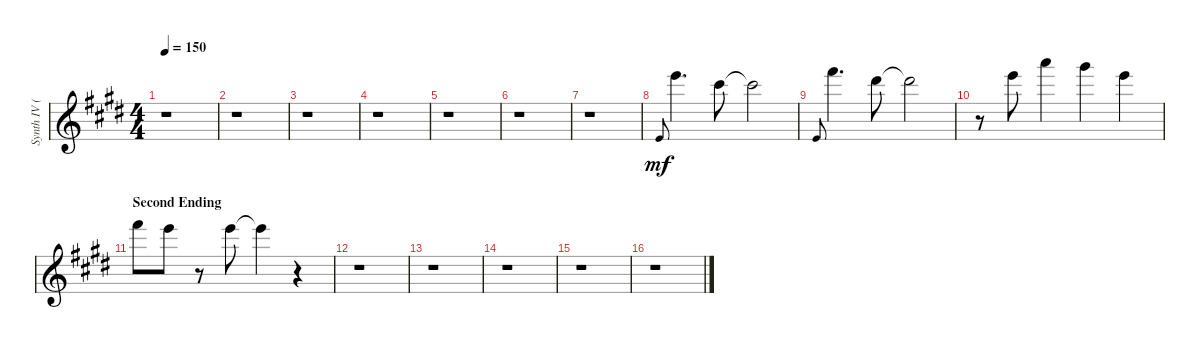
\track ("Synth IV (Glock)" "Synth IV (") {instrument glockenspiel}
\staff {score}
\tuning (E4 B3 G3 D3 A2 E2 B1) {hide}
\ts (4 4)
\tempo 150
\clef g2
\ks e
r.1{dy mf} |
r.1 |
r.1 |
r.1 |
r.1 |
r.1 |
r.1 |
0.1.8{gr onbeat} 24.1.4{d} 21.1.8 21.1{t}.2 |
0.1.8{gr onbeat} 26.1.4{d} 23.1.8 23.1{t}.2 |
r.8 24.1.8 29.1.4 28.1.4 24.1.4 |
\section ("" "Second Ending")
26.1.8 24.1.8 r.8 24.1.8 24.1{t}.4 r.4 |
\section ("" "")
r.1 |
r.1 |
r.1 |
r.1 |
r.1
